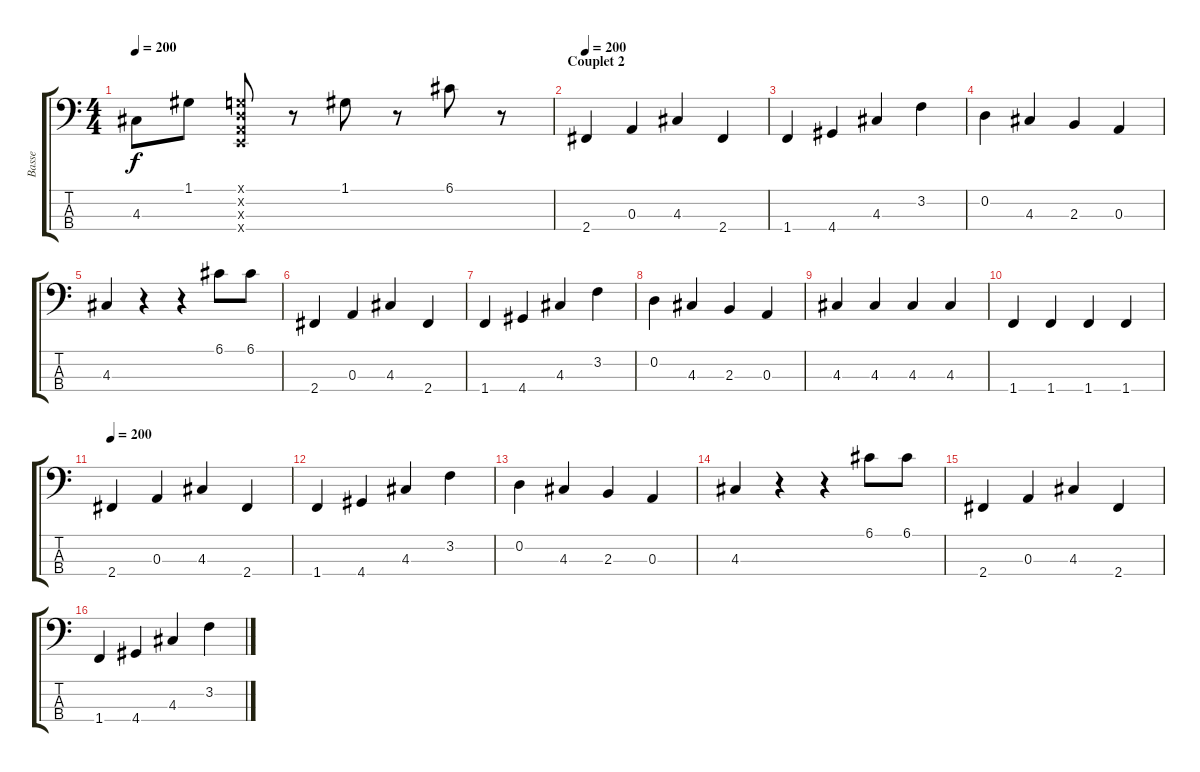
\track ("Basse" "Basse") {instrument electricbassfinger}
\staff {score tabs}
\tuning (G2 D2 A1 E1) {hide}
\ts (4 4)
\tempo 200
\clef f4
\ks c
4.3.8{dy f} 1.1.8 (0.1{x} 0.2{x} 0.3{x} 0.4{x}).8 r.8 1.1.8 r.8 6.1.8 r.8 |
\section ("" "Couplet 2")
\tempo 200
2.4.4 0.3.4 4.3.4 2.4.4 |
1.4.4 4.4.4 4.3.4 3.2.4 |
0.2.4 4.3.4 2.3.4 0.3.4 |
4.3.4 r.4 r.4 6.1.8 6.1.8 |
2.4.4 0.3.4 4.3.4 2.4.4 |
1.4.4 4.4.4 4.3.4 3.2.4 |
0.2.4 4.3.4 2.3.4 0.3.4 |
4.3.4 4.3.4 4.3.4 4.3.4 |
1.4.4 1.4.4 1.4.4 1.4.4 |
\tempo 200
2.4.4 0.3.4 4.3.4 2.4.4 |
1.4.4 4.4.4 4.3.4 3.2.4 |
0.2.4 4.3.4 2.3.4 0.3.4 |
4.3.4 r.4 r.4 6.1.8 6.1.8 |
2.4.4 0.3.4 4.3.4 2.4.4 |
1.4.4 4.4.4 4.3.4 3.2.4
